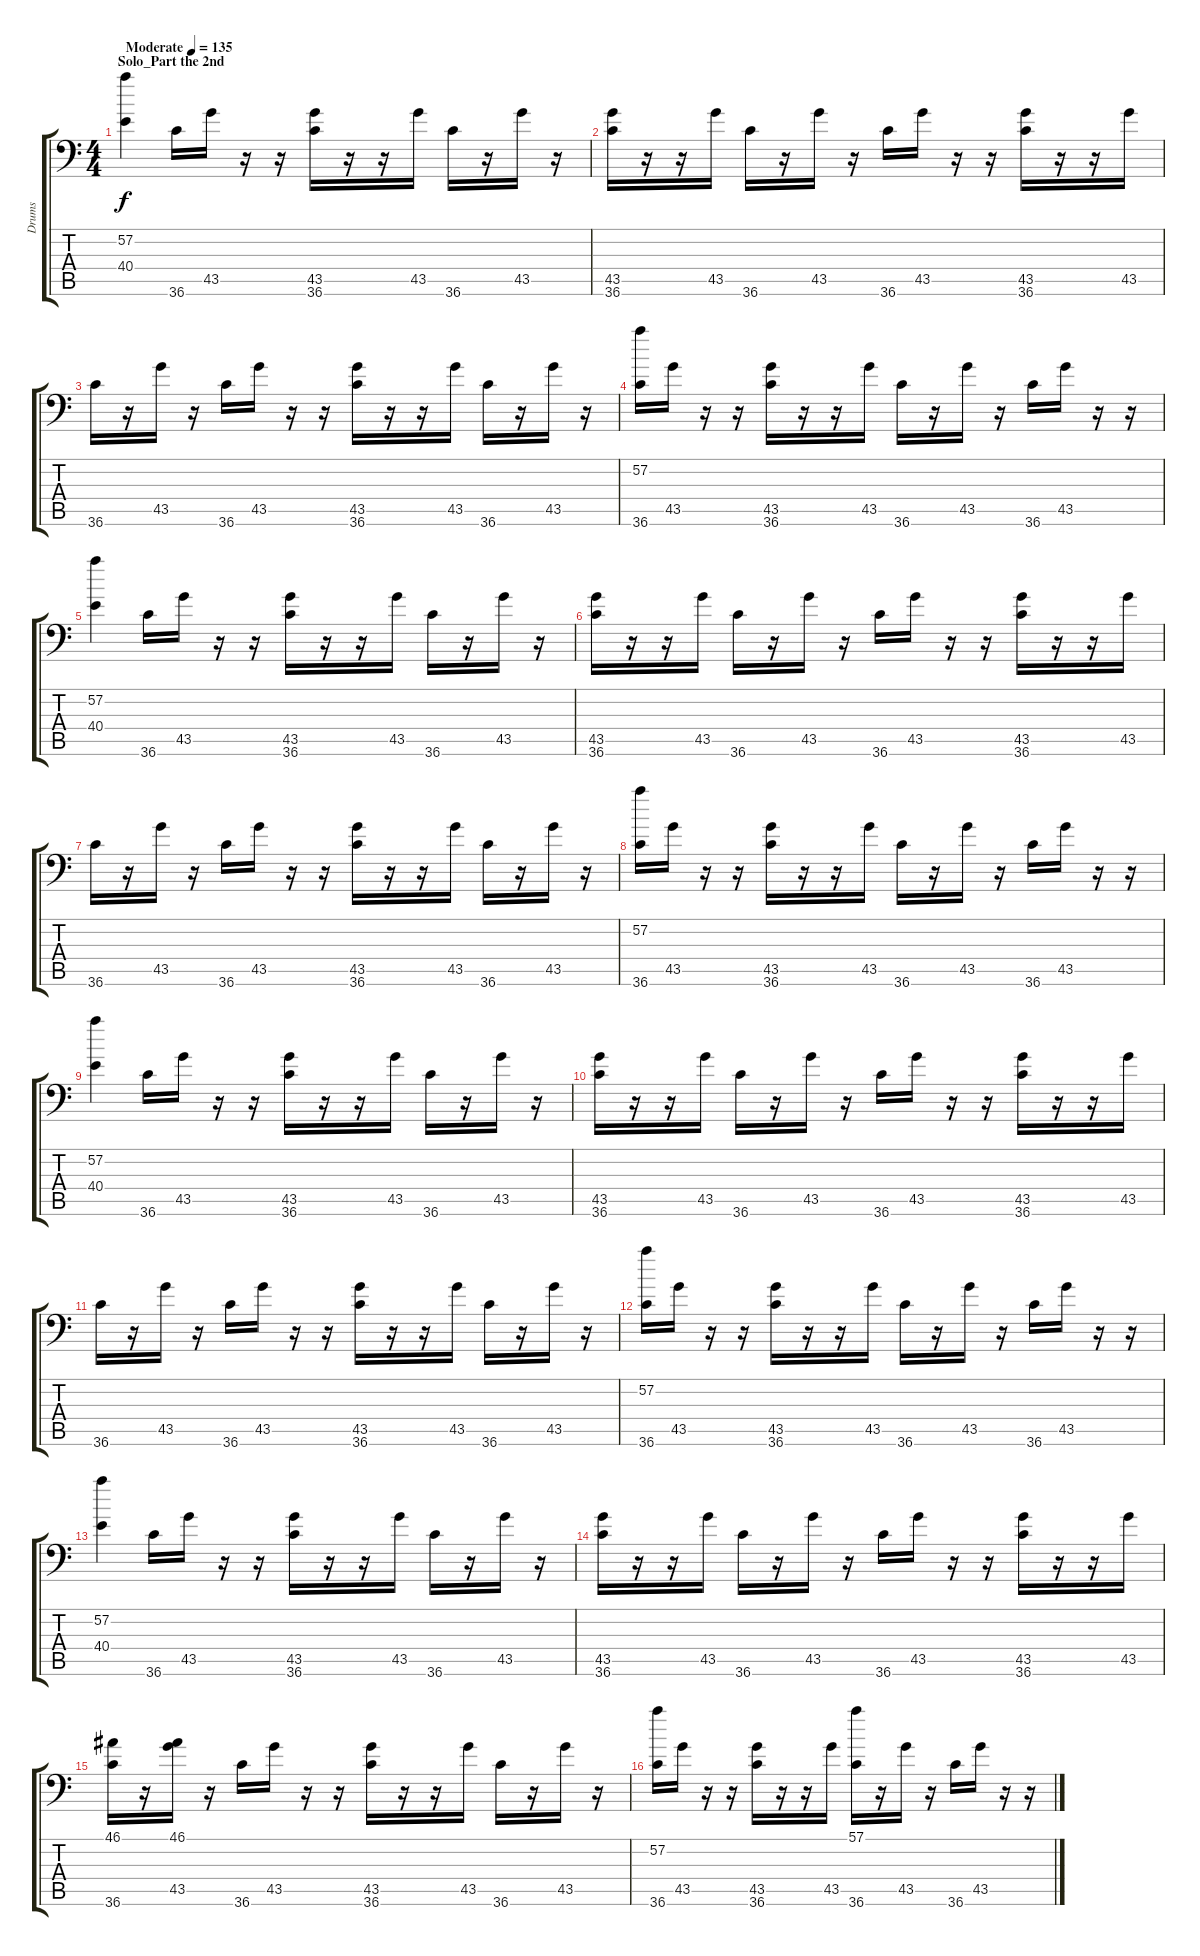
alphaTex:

\track ("Drums" "Drums") {instrument acousticgrandpiano}
\staff {score tabs}
\tuning (C-1 C-1 C-1 C-1 C-1 C-1) {hide}
\ts (4 4)
\section ("" "Solo_Part the 2nd")
\tempo (135 "Moderate")
\clef f4
\ks c
(57.2 40.4).4{dy f instrument acousticgrandpiano} 36.6.16 43.5.16 r.16 r.16 (43.5 36.6).16 r.16 r.16 43.5.16 36.6.16 r.16 43.5.16 r.16 |
(43.5 36.6).16 r.16 r.16 43.5.16 36.6.16 r.16 43.5.16 r.16 36.6.16 43.5.16 r.16 r.16 (43.5 36.6).16 r.16 r.16 43.5.16 |
36.6.16 r.16 43.5.16 r.16 36.6.16 43.5.16 r.16 r.16 (43.5 36.6).16 r.16 r.16 43.5.16 36.6.16 r.16 43.5.16 r.16 |
(57.2 36.6).16 43.5.16 r.16 r.16 (43.5 36.6).16 r.16 r.16 43.5.16 36.6.16 r.16 43.5.16 r.16 36.6.16 43.5.16 r.16 r.16 |
(57.2 40.4).4 36.6.16 43.5.16 r.16 r.16 (43.5 36.6).16 r.16 r.16 43.5.16 36.6.16 r.16 43.5.16 r.16 |
(43.5 36.6).16 r.16 r.16 43.5.16 36.6.16 r.16 43.5.16 r.16 36.6.16 43.5.16 r.16 r.16 (43.5 36.6).16 r.16 r.16 43.5.16 |
36.6.16 r.16 43.5.16 r.16 36.6.16 43.5.16 r.16 r.16 (43.5 36.6).16 r.16 r.16 43.5.16 36.6.16 r.16 43.5.16 r.16 |
(57.2 36.6).16 43.5.16 r.16 r.16 (43.5 36.6).16 r.16 r.16 43.5.16 36.6.16 r.16 43.5.16 r.16 36.6.16 43.5.16 r.16 r.16 |
(57.2 40.4).4 36.6.16 43.5.16 r.16 r.16 (43.5 36.6).16 r.16 r.16 43.5.16 36.6.16 r.16 43.5.16 r.16 |
(43.5 36.6).16 r.16 r.16 43.5.16 36.6.16 r.16 43.5.16 r.16 36.6.16 43.5.16 r.16 r.16 (43.5 36.6).16 r.16 r.16 43.5.16 |
36.6.16 r.16 43.5.16 r.16 36.6.16 43.5.16 r.16 r.16 (43.5 36.6).16 r.16 r.16 43.5.16 36.6.16 r.16 43.5.16 r.16 |
(57.2 36.6).16 43.5.16 r.16 r.16 (43.5 36.6).16 r.16 r.16 43.5.16 36.6.16 r.16 43.5.16 r.16 36.6.16 43.5.16 r.16 r.16 |
(57.2 40.4).4 36.6.16 43.5.16 r.16 r.16 (43.5 36.6).16 r.16 r.16 43.5.16 36.6.16 r.16 43.5.16 r.16 |
(43.5 36.6).16 r.16 r.16 43.5.16 36.6.16 r.16 43.5.16 r.16 36.6.16 43.5.16 r.16 r.16 (43.5 36.6).16 r.16 r.16 43.5.16 |
(46.1 36.6).16 r.16 (46.1 43.5).16 r.16 36.6.16 43.5.16 r.16 r.16 (43.5 36.6).16 r.16 r.16 43.5.16 36.6.16 r.16 43.5.16 r.16 |
(57.2 36.6).16 43.5.16 r.16 r.16 (43.5 36.6).16 r.16 r.16 43.5.16 (57.1 36.6).16 r.16 43.5.16 r.16 36.6.16 43.5.16 r.16 r.16
